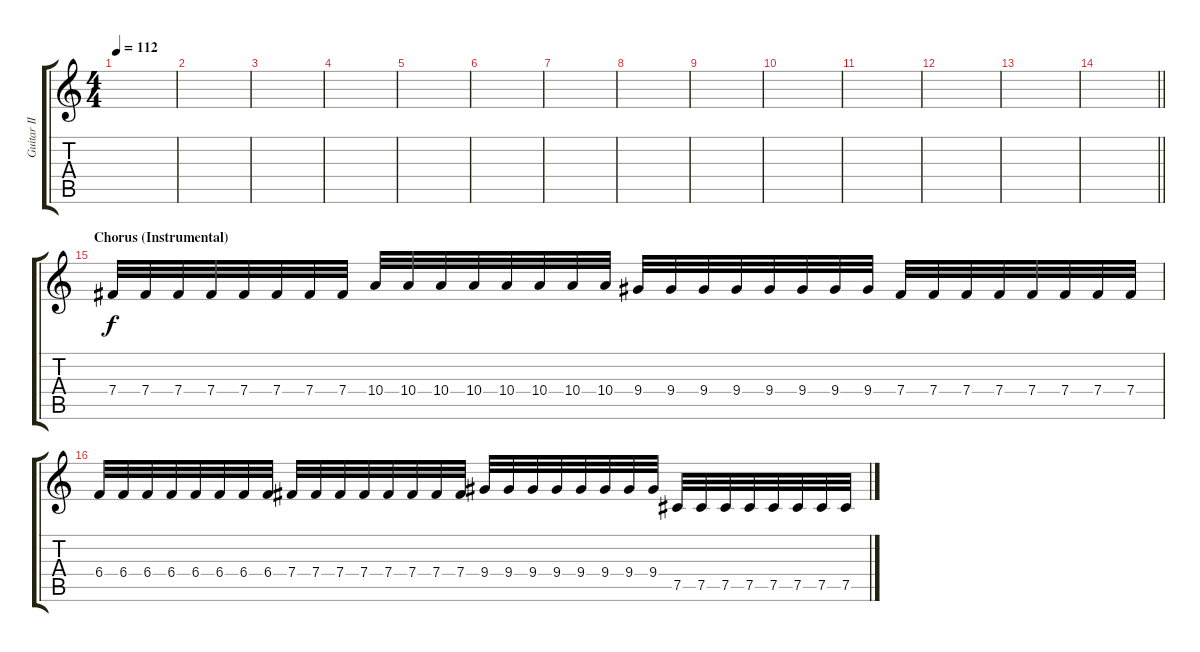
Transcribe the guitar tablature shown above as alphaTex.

\track ("Guitar II" "Guitar II") {instrument distortionguitar}
\staff {score tabs}
\tuning (Db4 Ab3 E3 B2 Gb2 Db2) {hide}
\ts (4 4)
\tempo 112
\clef g2
\ks c
|
|
|
|
|
|
|
|
|
|
|
|
|
\barLineRight lightlight
|
\section ("" "Chorus (Instrumental)")
7.4.32 7.4.32 7.4.32 7.4.32 7.4.32 7.4.32 7.4.32 7.4.32 10.4.32 10.4.32 10.4.32 10.4.32 10.4.32 10.4.32 10.4.32 10.4.32 9.4.32 9.4.32 9.4.32 9.4.32 9.4.32 9.4.32 9.4.32 9.4.32 7.4.32 7.4.32 7.4.32 7.4.32 7.4.32 7.4.32 7.4.32 7.4.32 |
6.4.32 6.4.32 6.4.32 6.4.32 6.4.32 6.4.32 6.4.32 6.4.32 7.4.32 7.4.32 7.4.32 7.4.32 7.4.32 7.4.32 7.4.32 7.4.32 9.4.32 9.4.32 9.4.32 9.4.32 9.4.32 9.4.32 9.4.32 9.4.32 7.5.32 7.5.32 7.5.32 7.5.32 7.5.32 7.5.32 7.5.32 7.5.32
